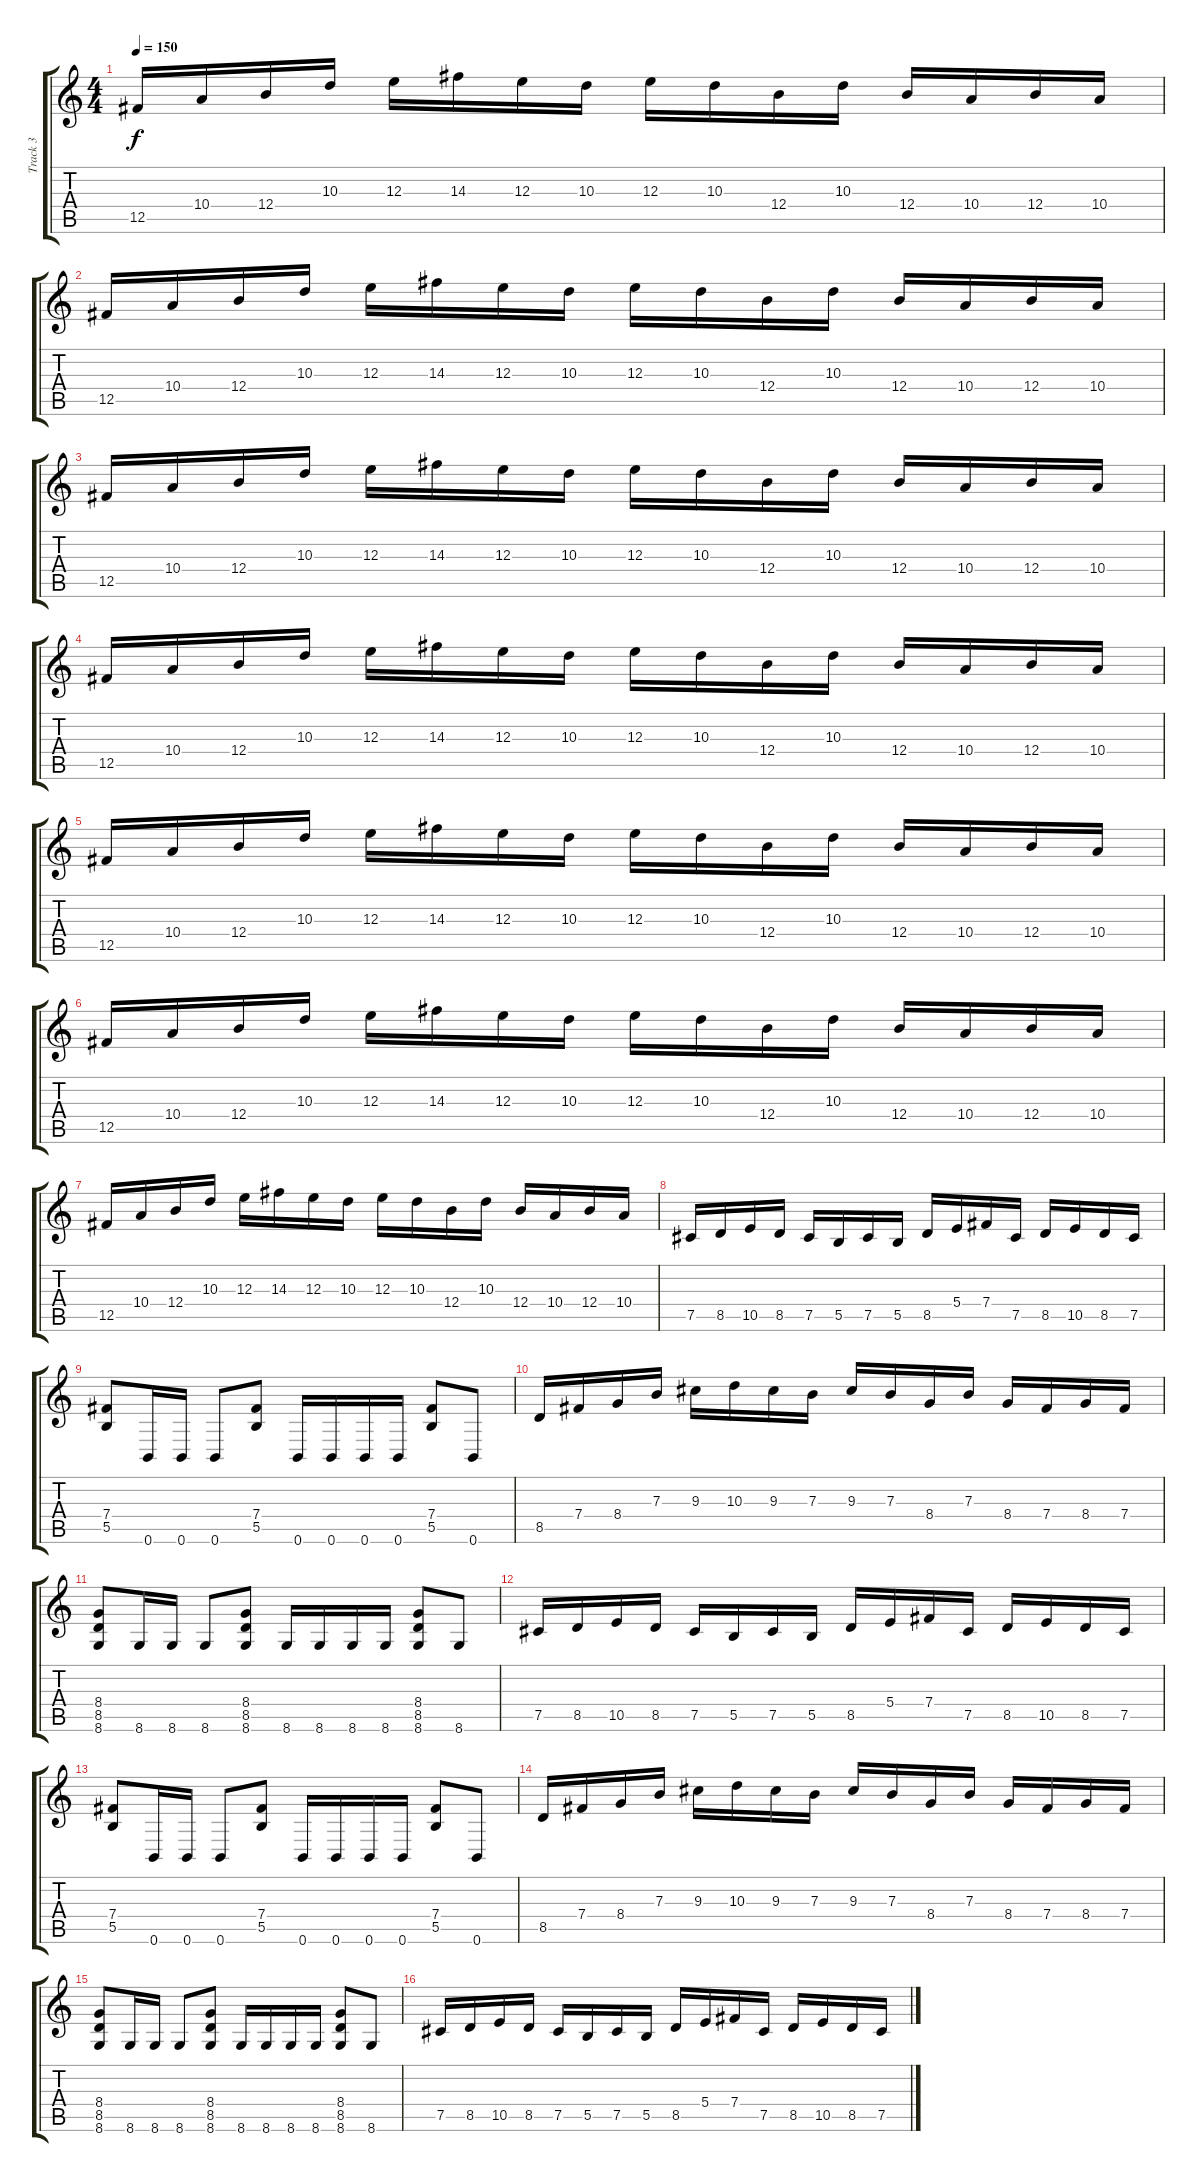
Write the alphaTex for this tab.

\track ("Track 3" "Track 3") {instrument distortionguitar}
\staff {score tabs}
\tuning (Db4 Ab3 E3 B2 Gb2 B1) {hide}
\ts (4 4)
\tempo 150
\clef g2
\ks c
12.5.16{dy f} 10.4.16 12.4.16 10.3.16 12.3.16 14.3.16 12.3.16 10.3.16 12.3.16 10.3.16 12.4.16 10.3.16 12.4.16 10.4.16 12.4.16 10.4.16 |
12.5.16 10.4.16 12.4.16 10.3.16 12.3.16 14.3.16 12.3.16 10.3.16 12.3.16 10.3.16 12.4.16 10.3.16 12.4.16 10.4.16 12.4.16 10.4.16 |
12.5.16 10.4.16 12.4.16 10.3.16 12.3.16 14.3.16 12.3.16 10.3.16 12.3.16 10.3.16 12.4.16 10.3.16 12.4.16 10.4.16 12.4.16 10.4.16 |
12.5.16 10.4.16 12.4.16 10.3.16 12.3.16 14.3.16 12.3.16 10.3.16 12.3.16 10.3.16 12.4.16 10.3.16 12.4.16 10.4.16 12.4.16 10.4.16 |
12.5.16 10.4.16 12.4.16 10.3.16 12.3.16 14.3.16 12.3.16 10.3.16 12.3.16 10.3.16 12.4.16 10.3.16 12.4.16 10.4.16 12.4.16 10.4.16 |
12.5.16 10.4.16 12.4.16 10.3.16 12.3.16 14.3.16 12.3.16 10.3.16 12.3.16 10.3.16 12.4.16 10.3.16 12.4.16 10.4.16 12.4.16 10.4.16 |
12.5.16 10.4.16 12.4.16 10.3.16 12.3.16 14.3.16 12.3.16 10.3.16 12.3.16 10.3.16 12.4.16 10.3.16 12.4.16 10.4.16 12.4.16 10.4.16 |
7.5.16 8.5.16 10.5.16 8.5.16 7.5.16 5.5.16 7.5.16 5.5.16 8.5.16 5.4.16 7.4.16 7.5.16 8.5.16 10.5.16 8.5.16 7.5.16 |
(7.4 5.5).8 0.6.16 0.6.16 0.6.8 (7.4 5.5).8 0.6.16 0.6.16 0.6.16 0.6.16 (7.4 5.5).8 0.6.8 |
8.5.16 7.4.16 8.4.16 7.3.16 9.3.16 10.3.16 9.3.16 7.3.16 9.3.16 7.3.16 8.4.16 7.3.16 8.4.16 7.4.16 8.4.16 7.4.16 |
(8.4 8.5 8.6).8 8.6.16 8.6.16 8.6.8 (8.4 8.5 8.6).8 8.6.16 8.6.16 8.6.16 8.6.16 (8.4 8.5 8.6).8 8.6.8 |
7.5.16 8.5.16 10.5.16 8.5.16 7.5.16 5.5.16 7.5.16 5.5.16 8.5.16 5.4.16 7.4.16 7.5.16 8.5.16 10.5.16 8.5.16 7.5.16 |
(7.4 5.5).8 0.6.16 0.6.16 0.6.8 (7.4 5.5).8 0.6.16 0.6.16 0.6.16 0.6.16 (7.4 5.5).8 0.6.8 |
8.5.16 7.4.16 8.4.16 7.3.16 9.3.16 10.3.16 9.3.16 7.3.16 9.3.16 7.3.16 8.4.16 7.3.16 8.4.16 7.4.16 8.4.16 7.4.16 |
(8.4 8.5 8.6).8 8.6.16 8.6.16 8.6.8 (8.4 8.5 8.6).8 8.6.16 8.6.16 8.6.16 8.6.16 (8.4 8.5 8.6).8 8.6.8 |
7.5.16 8.5.16 10.5.16 8.5.16 7.5.16 5.5.16 7.5.16 5.5.16 8.5.16 5.4.16 7.4.16 7.5.16 8.5.16 10.5.16 8.5.16 7.5.16
